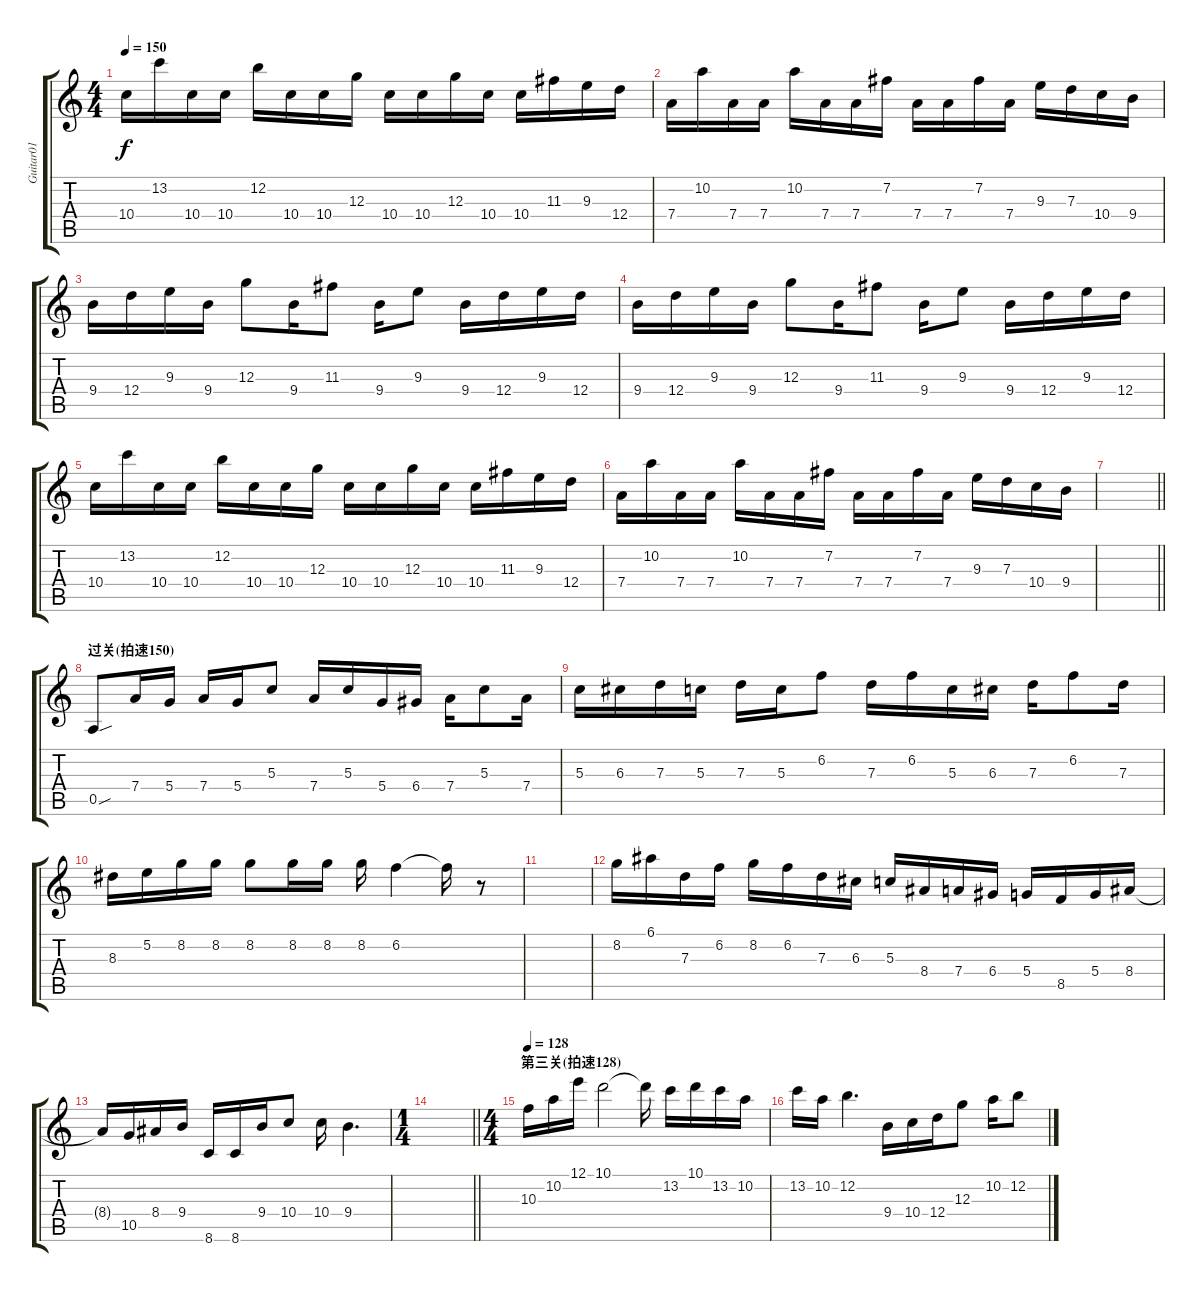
\track ("Guitar01" "Guitar01") {instrument distortionguitar}
\staff {score tabs}
\tuning (E4 B3 G3 D3 A2 E2) {hide}
\ts (4 4)
\tempo 150
\clef g2
\ks c
10.4.16{dy f} 13.2.16 10.4.16 10.4.16 12.2.16 10.4.16 10.4.16 12.3.16 10.4.16 10.4.16 12.3.16 10.4.16 10.4.16 11.3.16 9.3.16 12.4.16 |
7.4.16 10.2.16 7.4.16 7.4.16 10.2.16 7.4.16 7.4.16 7.2.16 7.4.16 7.4.16 7.2.16 7.4.16 9.3.16 7.3.16 10.4.16 9.4.16 |
9.4.16 12.4.16 9.3.16 9.4.16 12.3.8 9.4.16 11.3.8 9.4.16 9.3.8 9.4.16 12.4.16 9.3.16 12.4.16 |
9.4.16 12.4.16 9.3.16 9.4.16 12.3.8 9.4.16 11.3.8 9.4.16 9.3.8 9.4.16 12.4.16 9.3.16 12.4.16 |
10.4.16 13.2.16 10.4.16 10.4.16 12.2.16 10.4.16 10.4.16 12.3.16 10.4.16 10.4.16 12.3.16 10.4.16 10.4.16 11.3.16 9.3.16 12.4.16 |
7.4.16 10.2.16 7.4.16 7.4.16 10.2.16 7.4.16 7.4.16 7.2.16 7.4.16 7.4.16 7.2.16 7.4.16 9.3.16 7.3.16 10.4.16 9.4.16 |
\barLineRight lightlight
|
\section ("" "过关(拍速150)")
0.5{sou}.8 7.4.16 5.4.16 7.4.16 5.4.16 5.3.8 7.4.16 5.3.16 5.4.16 6.4.16 7.4.16 5.3.8 7.4.16 |
5.3.16 6.3.16 7.3.16 5.3.16 7.3.16 5.3.16 6.2.8 7.3.16 6.2.16 5.3.16 6.3.16 7.3.16 6.2.8 7.3.16 |
8.3.16 5.2.16 8.2.16 8.2.16 8.2.8 8.2.16 8.2.16 8.2.16 6.2.4 6.2{t}.16 r.8 |
|
8.2.16 6.1.16 7.3.16 6.2.16 8.2.16 6.2.16 7.3.16 6.3.16 5.3.16 8.4.16 7.4.16 6.4.16 5.4.16 8.5.16 5.4.16 8.4.16 |
8.4{t}.16 10.5.16 8.4.16 9.4.16 8.6.16 8.6.16 9.4.16 10.4.8 10.4.16 9.4.4{d} |
\ts (1 4)
\barLineRight lightlight
|
\ts (4 4)
\section ("" "第三关(拍速128)")
\tempo 128
10.3.16 10.2.16 12.1.16 10.1.2 10.1{t}.16 13.2.16 10.1.16 13.2.16 10.2.16 |
13.2.16 10.2.16 12.2.4{d} 9.4.16 10.4.16 12.4.16 12.3.8 10.2.16 12.2.8
